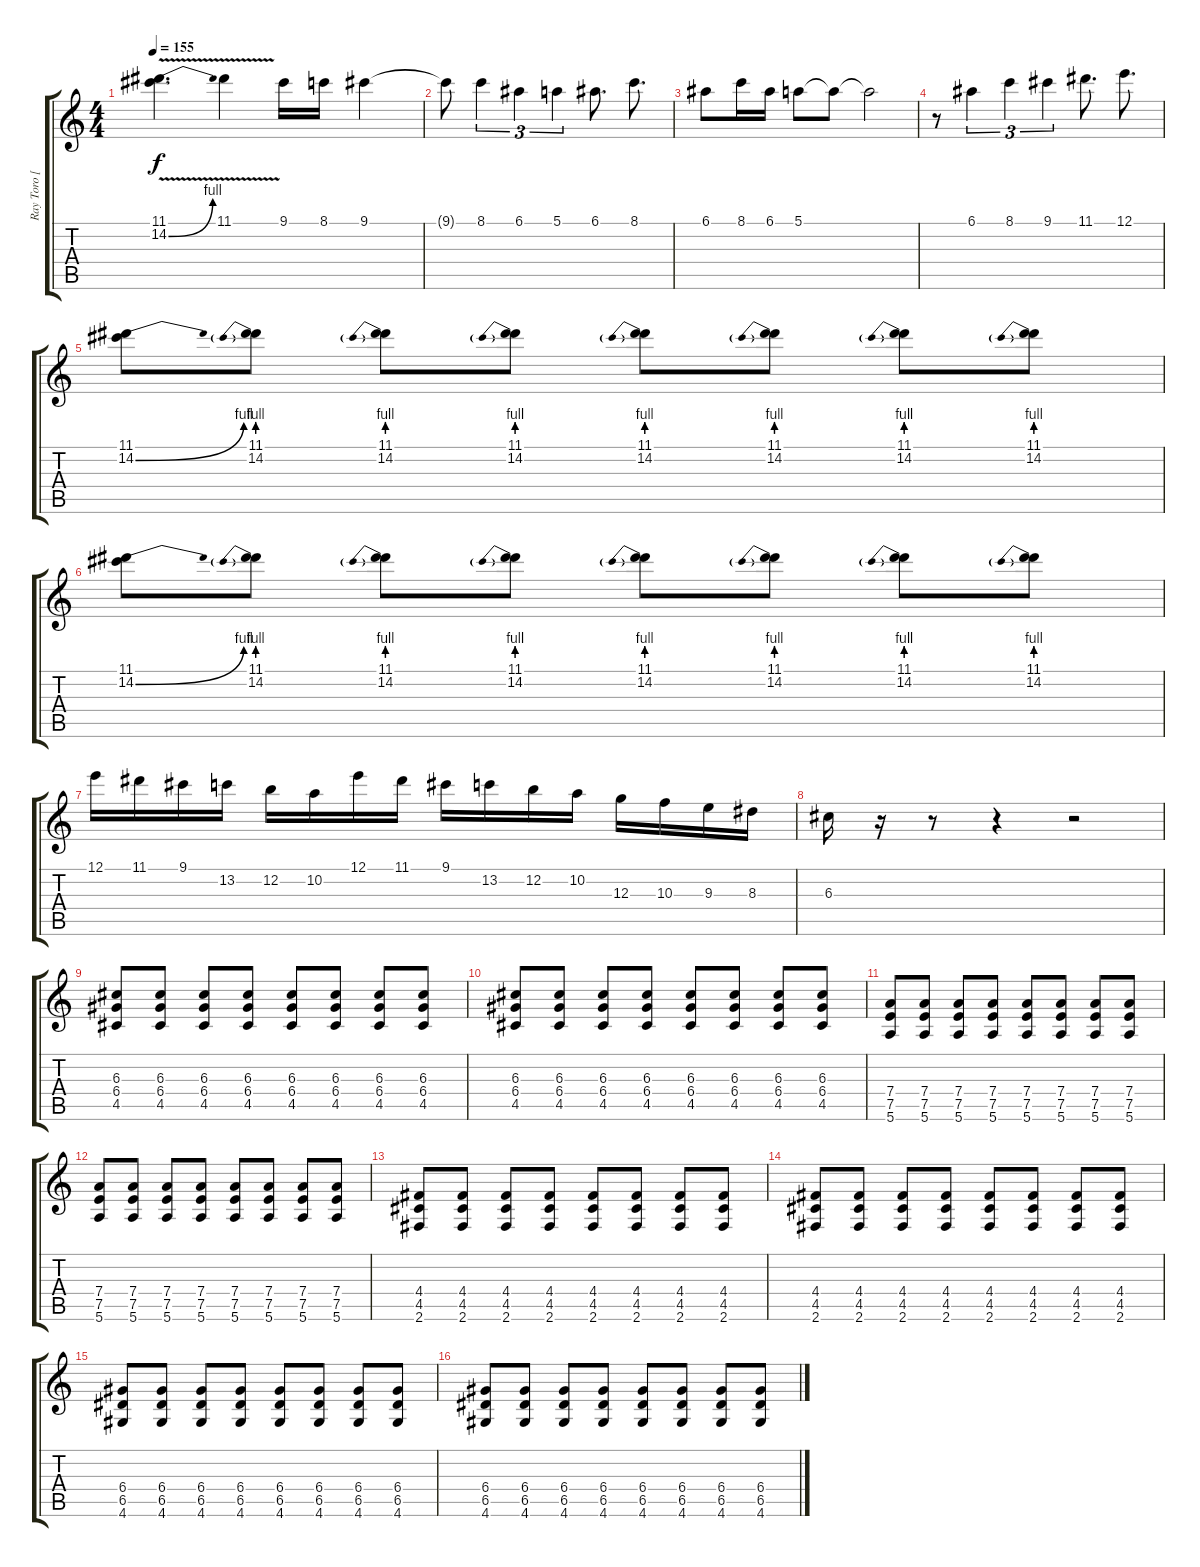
\track ("Ray Toro [Lead Guitar]" "Ray Toro [") {instrument overdrivenguitar}
\staff {score tabs}
\tuning (E4 B3 G3 D3 A2 E2) {hide}
\ts (4 4)
\tempo 155
\clef g2
\ks c
(11.1{v} 14.2{be (bend 0 0 60 4)}).4{d dy f} 11.1{v}.4 9.1.16 8.1.16 9.1.4 |
9.1{t}.8 8.1.4{tu (3 2)} 6.1.4{tu (3 2)} 5.1.4{tu (3 2)} 6.1.8{d} 8.1.8{d} |
6.1.8 8.1.16 6.1.16 5.1.8 5.1{t}.8 5.1{t}.2 |
r.8 6.1.4{tu (3 2)} 8.1.4{tu (3 2)} 9.1.4{tu (3 2)} 11.1.8{d} 12.1.8{d} |
(11.1 14.2{be (bend 0 0 60 4)}).8 (11.1 14.2{be (prebend 0 4 60 4)}).8 (11.1 14.2{be (prebend 0 4 60 4)}).8 (11.1 14.2{be (prebend 0 4 60 4)}).8 (11.1 14.2{be (prebend 0 4 60 4)}).8 (11.1 14.2{be (prebend 0 4 60 4)}).8 (11.1 14.2{be (prebend 0 4 60 4)}).8 (11.1 14.2{be (prebend 0 4 60 4)}).8 |
(11.1 14.2{be (bend 0 0 60 4)}).8 (11.1 14.2{be (prebend 0 4 60 4)}).8 (11.1 14.2{be (prebend 0 4 60 4)}).8 (11.1 14.2{be (prebend 0 4 60 4)}).8 (11.1 14.2{be (prebend 0 4 60 4)}).8 (11.1 14.2{be (prebend 0 4 60 4)}).8 (11.1 14.2{be (prebend 0 4 60 4)}).8 (11.1 14.2{be (prebend 0 4 60 4)}).8 |
12.1.16 11.1.16 9.1.16 13.2.16 12.2.16 10.2.16 12.1.16 11.1.16 9.1.16 13.2.16 12.2.16 10.2.16 12.3.16 10.3.16 9.3.16 8.3.16 |
6.3.16 r.16 r.8 r.4 r.2 |
(6.3 6.4 4.5).8 (6.3 6.4 4.5).8 (6.3 6.4 4.5).8 (6.3 6.4 4.5).8 (6.3 6.4 4.5).8 (6.3 6.4 4.5).8 (6.3 6.4 4.5).8 (6.3 6.4 4.5).8 |
(6.3 6.4 4.5).8 (6.3 6.4 4.5).8 (6.3 6.4 4.5).8 (6.3 6.4 4.5).8 (6.3 6.4 4.5).8 (6.3 6.4 4.5).8 (6.3 6.4 4.5).8 (6.3 6.4 4.5).8 |
(7.4 7.5 5.6).8 (7.4 7.5 5.6).8 (7.4 7.5 5.6).8 (7.4 7.5 5.6).8 (7.4 7.5 5.6).8 (7.4 7.5 5.6).8 (7.4 7.5 5.6).8 (7.4 7.5 5.6).8 |
(7.4 7.5 5.6).8 (7.4 7.5 5.6).8 (7.4 7.5 5.6).8 (7.4 7.5 5.6).8 (7.4 7.5 5.6).8 (7.4 7.5 5.6).8 (7.4 7.5 5.6).8 (7.4 7.5 5.6).8 |
(4.4 4.5 2.6).8 (4.4 4.5 2.6).8 (4.4 4.5 2.6).8 (4.4 4.5 2.6).8 (4.4 4.5 2.6).8 (4.4 4.5 2.6).8 (4.4 4.5 2.6).8 (4.4 4.5 2.6).8 |
(4.4 4.5 2.6).8 (4.4 4.5 2.6).8 (4.4 4.5 2.6).8 (4.4 4.5 2.6).8 (4.4 4.5 2.6).8 (4.4 4.5 2.6).8 (4.4 4.5 2.6).8 (4.4 4.5 2.6).8 |
(6.4 6.5 4.6).8 (6.4 6.5 4.6).8 (6.4 6.5 4.6).8 (6.4 6.5 4.6).8 (6.4 6.5 4.6).8 (6.4 6.5 4.6).8 (6.4 6.5 4.6).8 (6.4 6.5 4.6).8 |
(6.4 6.5 4.6).8 (6.4 6.5 4.6).8 (6.4 6.5 4.6).8 (6.4 6.5 4.6).8 (6.4 6.5 4.6).8 (6.4 6.5 4.6).8 (6.4 6.5 4.6).8 (6.4 6.5 4.6).8
